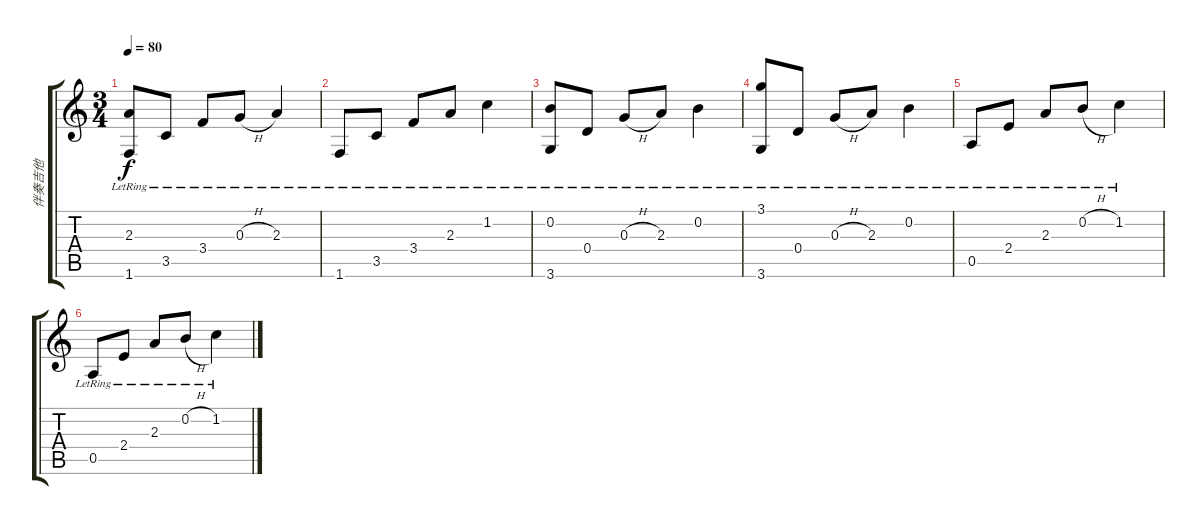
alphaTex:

\track ("伴奏吉他" "伴奏吉他") {instrument acousticguitarsteel}
\staff {score tabs}
\tuning (E4 B3 G3 D3 A2 E2) {hide}
\ts (3 4)
\tempo 80
\clef g2
\ks c
(2.3{lr} 1.6{lr}).8{dy f beam Up} 3.5{lr}.8 3.4{lr}.8 0.3{h lr}.8 2.3{lr}.4 |
1.6{lr}.8 3.5{lr}.8{beam Up} 3.4{lr}.8{beam Up} 2.3{lr}.8{beam Up} 1.2{lr}.4 |
(0.2{lr} 3.6{lr}).8{beam Up} 0.4{lr}.8 0.3{h lr}.8 2.3{lr}.8 0.2{lr}.4 |
(3.1{lr} 3.6{lr}).8{beam Up} 0.4{lr}.8 0.3{h lr}.8 2.3{lr}.8 0.2{lr}.4 |
0.5{lr}.8{beam Up} 2.4{lr}.8 2.3{lr}.8 0.2{h lr}.8 1.2{lr}.4 |
0.5{lr}.8{beam Up} 2.4{lr}.8 2.3{lr}.8 0.2{h lr}.8 1.2{lr}.4
